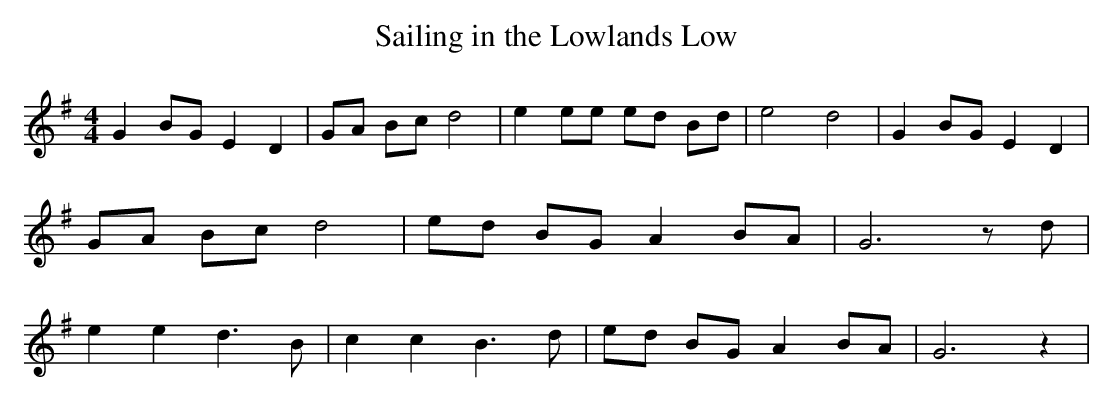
X:1
T:Sailing in the Lowlands Low
M:4/4
L:1/8
K:G
 G2 BG E2 D2| GA Bc d4| e2 ee ed Bd| e4 d4| G2B-G E2 D2| GA Bc d4|\
 ed BG A2B-A| G6 z d| e2 e2 d3 B| c2 c2 B3- d| ed BG A2B-A| G6 z2|\
